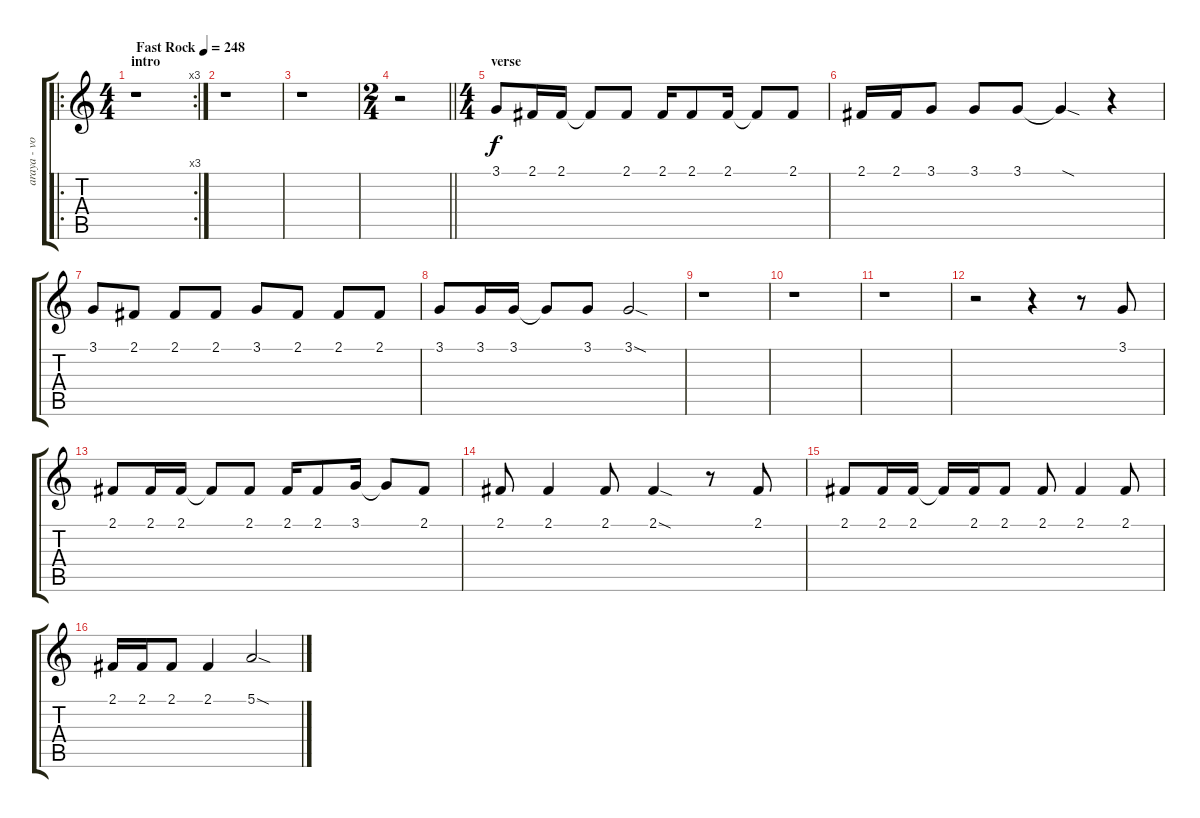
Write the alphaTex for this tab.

\track ("araya - vocals" "araya - vo") {instrument altosax}
\staff {score tabs}
\tuning (E4 B3 G3 D3 A2 E2) {hide}
\ro
\rc 3
\ts (4 4)
\section ("" "intro")
\tempo (248 "Fast Rock")
\clef g2
\ks c
r.1{dy f instrument altosax} |
r.1 |
r.1 |
\ts (2 4)
\barLineRight lightlight
r.2 |
\ts (4 4)
\section ("" "verse")
3.1.8 2.1.16 2.1.16 2.1{t}.8 2.1.8 2.1.16 2.1.8 2.1.16 2.1{t}.8 2.1.8 |
2.1.16 2.1.16 3.1.8 3.1.8 3.1.8 3.1{sod t}.4 r.4 |
3.1.8 2.1.8 2.1.8 2.1.8 3.1.8 2.1.8 2.1.8 2.1.8 |
3.1.8 3.1.16 3.1.16 3.1{t}.8 3.1.8 3.1{sod}.2 |
r.1 |
r.1 |
r.1 |
r.2 r.4 r.8 3.1.8 |
2.1.8 2.1.16 2.1.16 2.1{t}.8 2.1.8 2.1.16 2.1.8 3.1.16 3.1{t}.8 2.1.8 |
2.1.8 2.1.4 2.1.8 2.1{sod}.4 r.8 2.1.8 |
2.1.8 2.1.16 2.1.16 2.1{t}.16 2.1.16 2.1.8 2.1.8 2.1.4 2.1.8 |
2.1.16 2.1.16 2.1.8 2.1.4 5.1{sod}.2
